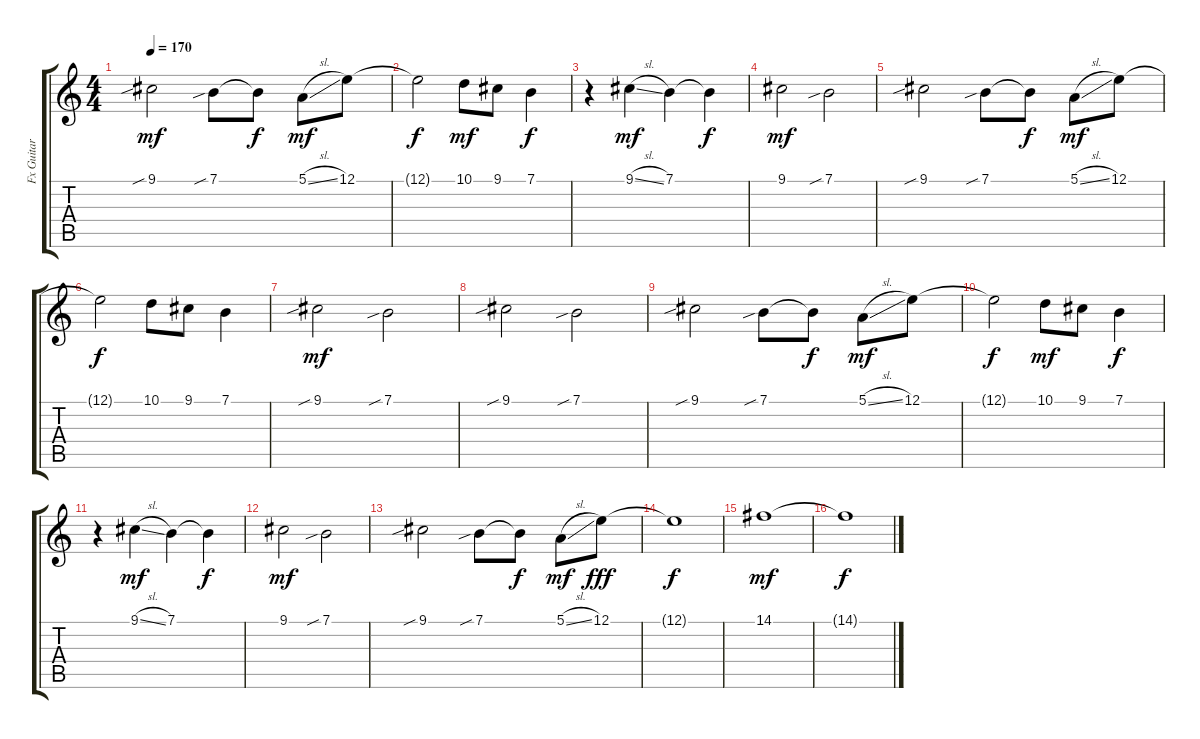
\track ("Fx Guitar" "Fx Guitar") {instrument lead2sawtooth}
\staff {score tabs}
\tuning (E4 B3 G3 D3 A2 D2) {hide}
\ts (4 4)
\tempo 170
\clef g2
\ks c
9.1{sib}.2{dy mf} 7.1{sib}.8 7.1{t}.8{dy f} 5.1{sl}.8{dy mf} 12.1.8 |
12.1{t}.2{dy f} 10.1.8{dy mf} 9.1.8 7.1.4{dy f} |
r.4 9.1{sl}.4{dy mf} 7.1.4 7.1{t}.4{dy f} |
9.1.2{dy mf} 7.1{sib}.2 |
9.1{sib}.2 7.1{sib}.8 7.1{t}.8{dy f} 5.1{sl}.8{dy mf} 12.1.8 |
12.1{t}.2{dy f} 10.1.8 9.1.8 7.1.4 |
9.1{sib}.2{dy mf} 7.1{sib}.2 |
9.1{sib}.2 7.1{sib}.2 |
9.1{sib}.2 7.1{sib}.8 7.1{t}.8{dy f} 5.1{sl}.8{dy mf} 12.1.8 |
12.1{t}.2{dy f} 10.1.8{dy mf} 9.1.8 7.1.4{dy f} |
r.4 9.1{sl}.4{dy mf} 7.1.4 7.1{t}.4{dy f} |
9.1.2{dy mf} 7.1{sib}.2 |
9.1{sib}.2 7.1{sib}.8 7.1{t}.8{dy f} 5.1{sl}.8{dy mf} 12.1.8{dy fff} |
12.1{t}.1{dy f} |
14.1.1{dy mf} |
14.1{t}.1{dy f}
